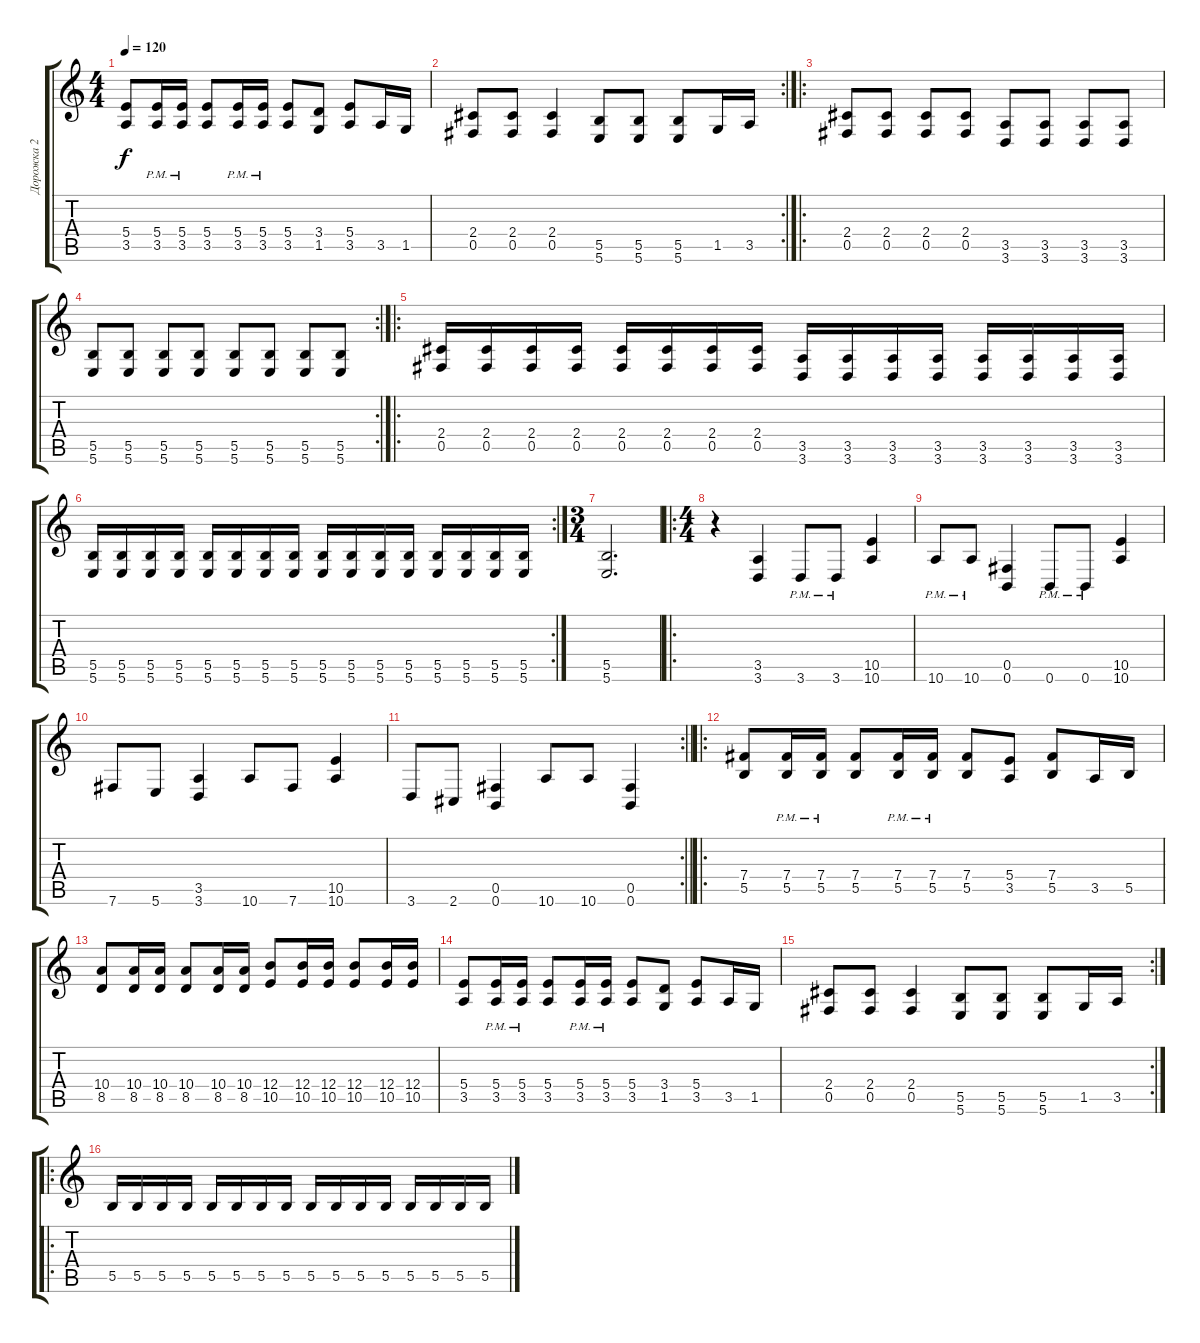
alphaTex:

\track ("Дорожка 2" "Дорожка 2") {instrument distortionguitar}
\staff {score tabs}
\tuning (Db4 Ab3 E3 B2 Gb2 B1) {hide}
\ts (4 4)
\tempo 120
\clef g2
\ks c
(5.4 3.5).8{dy f} (5.4 3.5{pm}).16 (5.4 3.5{pm}).16 (5.4 3.5).8 (5.4 3.5{pm}).16 (5.4 3.5{pm}).16 (5.4 3.5).8 (3.4 1.5).8 (5.4 3.5).8 3.5.16 1.5.16 |
\rc 2
(2.4 0.5).8 (2.4 0.5).8 (2.4 0.5).4 (5.5 5.6).8 (5.5 5.6).8 (5.5 5.6).8 1.5.16 3.5.16 |
\ro
(2.4 0.5).8 (2.4 0.5).8 (2.4 0.5).8 (2.4 0.5).8 (3.5 3.6).8 (3.5 3.6).8 (3.5 3.6).8 (3.5 3.6).8 |
\rc 2
(5.5 5.6).8 (5.5 5.6).8 (5.5 5.6).8 (5.5 5.6).8 (5.5 5.6).8 (5.5 5.6).8 (5.5 5.6).8 (5.5 5.6).8 |
\ro
(2.4 0.5).16 (2.4 0.5).16 (2.4 0.5).16 (2.4 0.5).16 (2.4 0.5).16 (2.4 0.5).16 (2.4 0.5).16 (2.4 0.5).16 (3.5 3.6).16 (3.5 3.6).16 (3.5 3.6).16 (3.5 3.6).16 (3.5 3.6).16 (3.5 3.6).16 (3.5 3.6).16 (3.5 3.6).16 |
\rc 2
(5.5 5.6).16 (5.5 5.6).16 (5.5 5.6).16 (5.5 5.6).16 (5.5 5.6).16 (5.5 5.6).16 (5.5 5.6).16 (5.5 5.6).16 (5.5 5.6).16 (5.5 5.6).16 (5.5 5.6).16 (5.5 5.6).16 (5.5 5.6).16 (5.5 5.6).16 (5.5 5.6).16 (5.5 5.6).16 |
\ts (3 4)
(5.5 5.6).2{d} |
\ro
\ts (4 4)
r.4 (3.5 3.6).4 3.6{pm}.8 3.6{pm}.8 (10.5 10.6).4 |
10.6{pm}.8 10.6{pm}.8 (0.5 0.6).4 0.6{pm}.8 0.6{pm}.8 (10.5 10.6).4 |
7.6.8 5.6.8 (3.5 3.6).4 10.6.8 7.6.8 (10.5 10.6).4 |
\rc 2
\barLineRight lightlight
3.6.8 2.6.8 (0.5 0.6).4 10.6.8 10.6.8 (0.5 0.6).4 |
\ro
(7.4 5.5).8 (7.4 5.5{pm}).16 (7.4 5.5{pm}).16 (7.4 5.5).8 (7.4 5.5{pm}).16 (7.4 5.5{pm}).16 (7.4 5.5).8 (5.4 3.5).8 (7.4 5.5).8 3.5.16 5.5.16 |
(10.4 8.5).8 (10.4 8.5).16 (10.4 8.5).16 (10.4 8.5).8 (10.4 8.5).16 (10.4 8.5).16 (12.4 10.5).8 (12.4 10.5).16 (12.4 10.5).16 (12.4 10.5).8 (12.4 10.5).16 (12.4 10.5).16 |
(5.4 3.5).8 (5.4 3.5{pm}).16 (5.4 3.5{pm}).16 (5.4 3.5).8 (5.4 3.5{pm}).16 (5.4 3.5{pm}).16 (5.4 3.5).8 (3.4 1.5).8 (5.4 3.5).8 3.5.16 1.5.16 |
\rc 2
(2.4 0.5).8 (2.4 0.5).8 (2.4 0.5).4 (5.5 5.6).8 (5.5 5.6).8 (5.5 5.6).8 1.5.16 3.5.16 |
\ro
5.5.16 5.5.16 5.5.16 5.5.16 5.5.16 5.5.16 5.5.16 5.5.16 5.5.16 5.5.16 5.5.16 5.5.16 5.5.16 5.5.16 5.5.16 5.5.16
